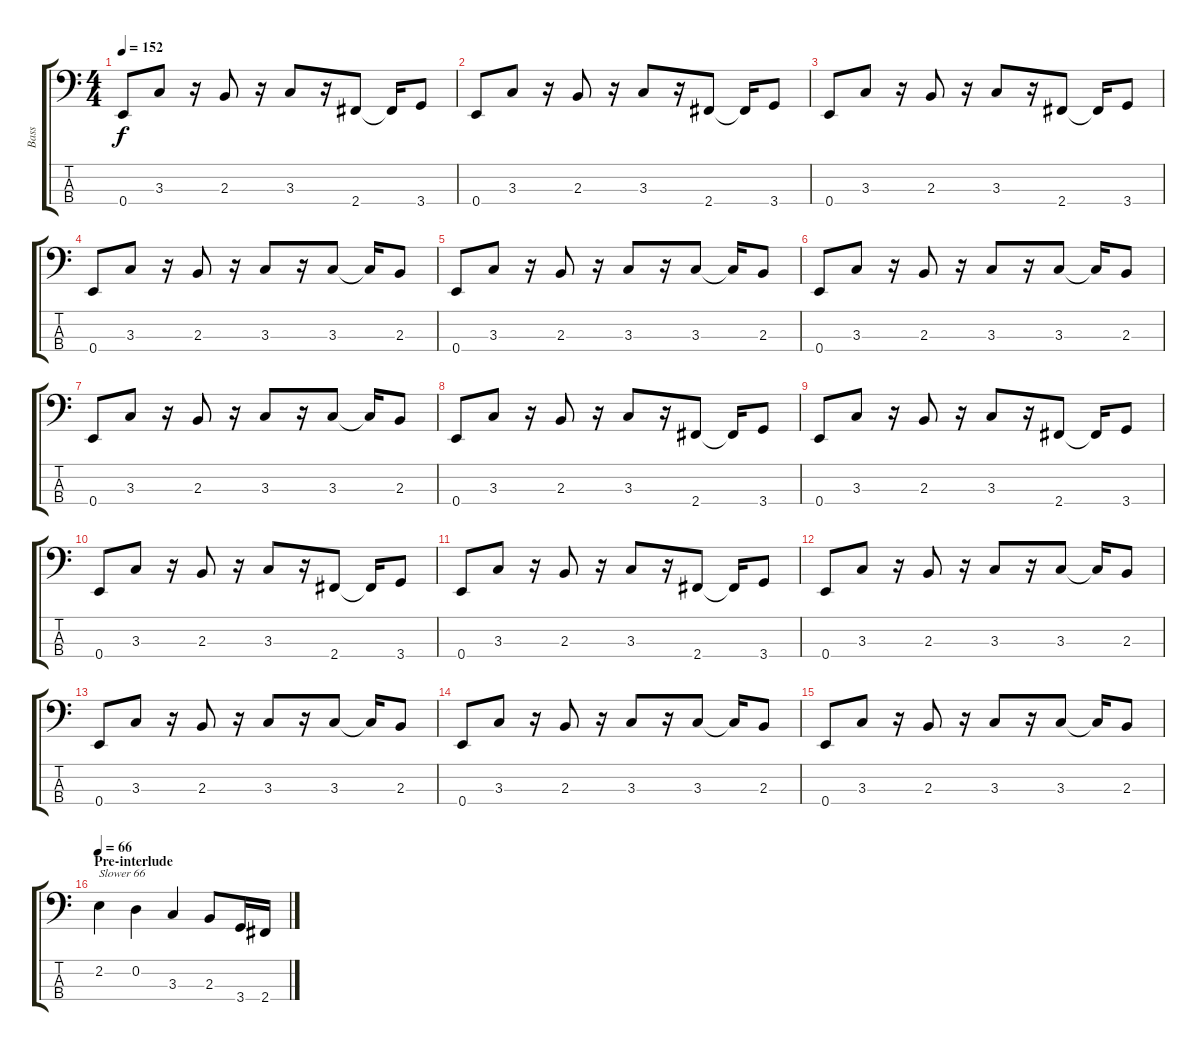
\track ("Bass" "Bass") {instrument electricbassfinger}
\staff {score tabs}
\tuning (G2 D2 A1 E1) {hide}
\ts (4 4)
\tempo 152
\clef f4
\ks c
0.4.8{dy f} 3.3.8 r.16 2.3.8 r.16 3.3.8 r.16 2.4.8 2.4{t}.16 3.4.8 |
0.4.8 3.3.8 r.16 2.3.8 r.16 3.3.8 r.16 2.4.8 2.4{t}.16 3.4.8 |
0.4.8 3.3.8 r.16 2.3.8 r.16 3.3.8 r.16 2.4.8 2.4{t}.16 3.4.8 |
0.4.8 3.3.8 r.16 2.3.8 r.16 3.3.8 r.16 3.3.8 3.3{t}.16 2.3.8 |
0.4.8 3.3.8 r.16 2.3.8 r.16 3.3.8 r.16 3.3.8 3.3{t}.16 2.3.8 |
0.4.8 3.3.8 r.16 2.3.8 r.16 3.3.8 r.16 3.3.8 3.3{t}.16 2.3.8 |
0.4.8 3.3.8 r.16 2.3.8 r.16 3.3.8 r.16 3.3.8 3.3{t}.16 2.3.8 |
0.4.8 3.3.8 r.16 2.3.8 r.16 3.3.8 r.16 2.4.8 2.4{t}.16 3.4.8 |
0.4.8 3.3.8 r.16 2.3.8 r.16 3.3.8 r.16 2.4.8 2.4{t}.16 3.4.8 |
0.4.8 3.3.8 r.16 2.3.8 r.16 3.3.8 r.16 2.4.8 2.4{t}.16 3.4.8 |
0.4.8 3.3.8 r.16 2.3.8 r.16 3.3.8 r.16 2.4.8 2.4{t}.16 3.4.8 |
0.4.8 3.3.8 r.16 2.3.8 r.16 3.3.8 r.16 3.3.8 3.3{t}.16 2.3.8 |
0.4.8 3.3.8 r.16 2.3.8 r.16 3.3.8 r.16 3.3.8 3.3{t}.16 2.3.8 |
0.4.8 3.3.8 r.16 2.3.8 r.16 3.3.8 r.16 3.3.8 3.3{t}.16 2.3.8 |
0.4.8 3.3.8 r.16 2.3.8 r.16 3.3.8 r.16 3.3.8 3.3{t}.16 2.3.8 |
\section ("" "Pre-interlude")
\tempo 66
2.2.4{txt "Slower 66"} 0.2.4 3.3.4 2.3.8 3.4.16 2.4.16
